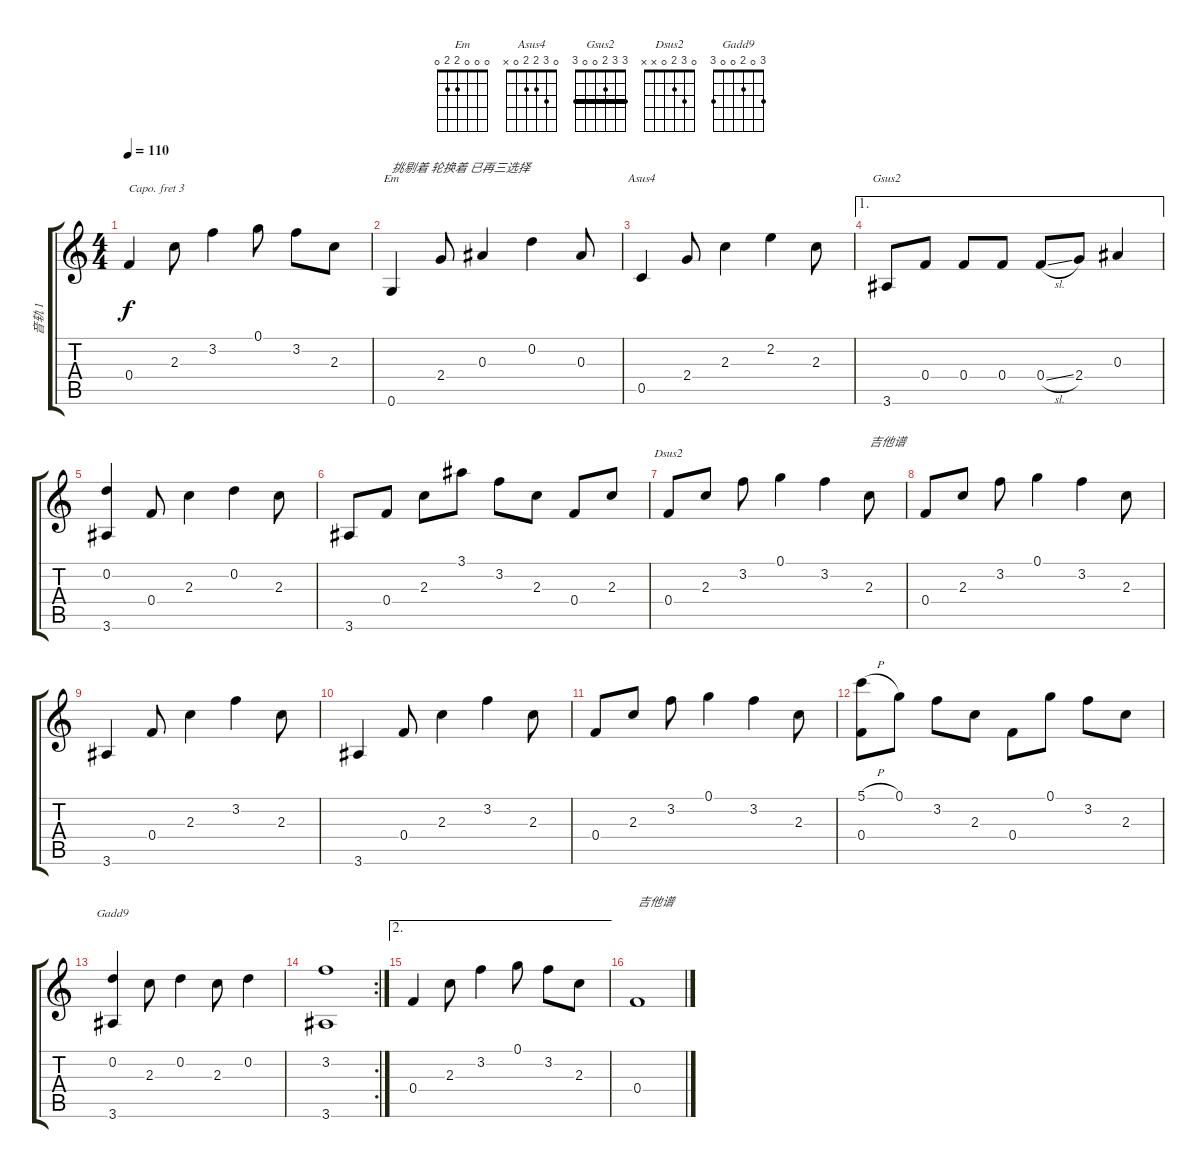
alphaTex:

\track ("音轨 1" "音轨 1") {instrument acousticguitarsteel}
\staff {score tabs}
\capo 3
\tuning (E4 B3 G3 D3 A2 E2) {hide}
\chord ("Em" 0 0 0 2 2 0)
\chord ("Asus4" 0 3 2 2 0 x)
\chord ("Gsus2" 3 3 2 0 0 3) {barre 3}
\chord ("Dsus2" 0 3 2 0 x x)
\chord ("Gadd9" 3 0 2 0 0 3)
\ts (4 4)
\tempo 110
\clef g2
\ks c
0.4.4{dy f} 2.3.8 3.2.4 0.1.8 3.2.8 2.3.8 |
0.6.4{ch "Em" txt "挑剔着 轮换着 已再三选择"} 2.4.8 0.3.4 0.2.4 0.3.8 |
0.5.4{ch "Asus4"} 2.4.8 2.3.4 2.2.4 2.3.8 |
\ae 1
3.6.8{ch "Gsus2"} 0.4.8 0.4.8 0.4.8 0.4{sl}.8 2.4.8 0.3.4 |
(0.2 3.6).4 0.4.8 2.3.4 0.2.4 2.3.8 |
3.6.8 0.4.8 2.3.8 3.1.8 3.2.8 2.3.8 0.4.8 2.3.8 |
0.4.8{ch "Dsus2"} 2.3.8 3.2.8 0.1.4 3.2.4 2.3.8{txt "吉他谱"} |
0.4.8 2.3.8 3.2.8 0.1.4 3.2.4 2.3.8 |
3.6.4 0.4.8 2.3.4 3.2.4 2.3.8 |
3.6.4 0.4.8 2.3.4 3.2.4 2.3.8 |
0.4.8 2.3.8 3.2.8 0.1.4 3.2.4 2.3.8 |
(5.1{h} 0.4).8 0.1.8 3.2.8 2.3.8 0.4.8 0.1.8 3.2.8 2.3.8 |
(0.2 3.6).4{ch "Gadd9"} 2.3.8 0.2.4 2.3.8 0.2.4 |
\rc 2
(3.2 3.6).1 |
\ae 2
0.4.4 2.3.8 3.2.4 0.1.8 3.2.8 2.3.8 |
0.4.1{txt "吉他谱"}
